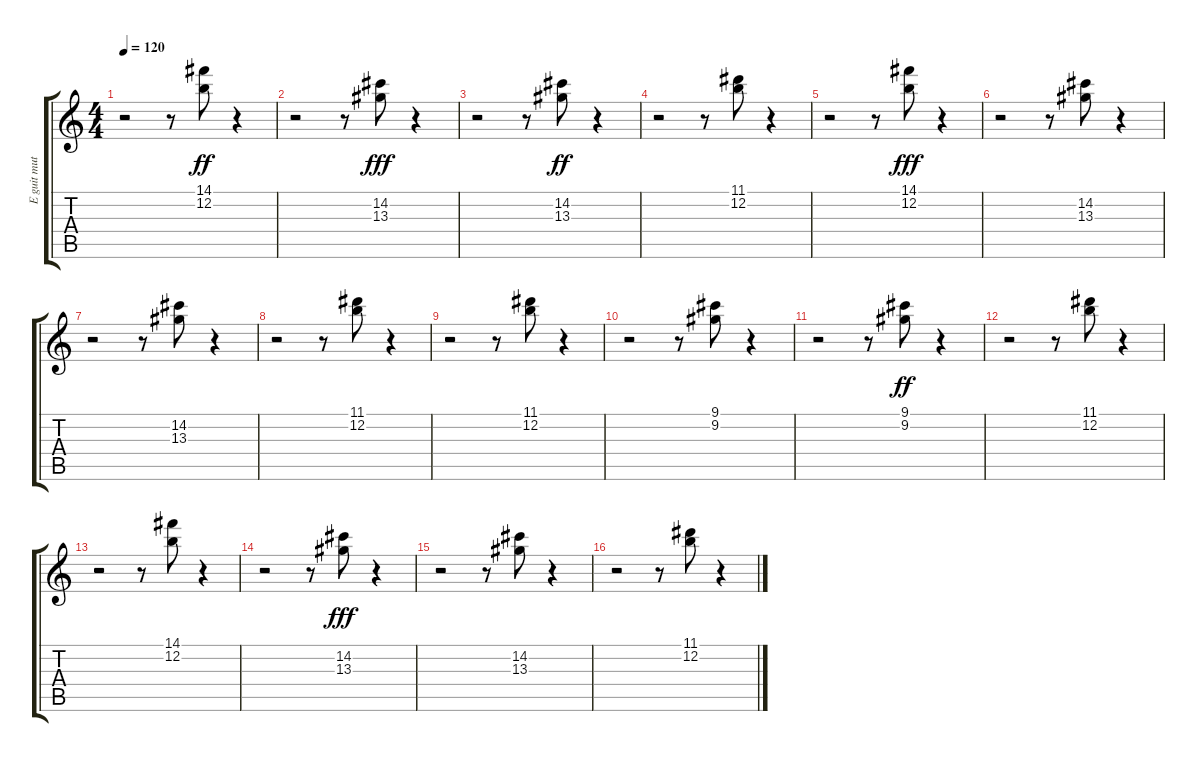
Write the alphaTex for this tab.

\track ("E guit mut" "E guit mut") {instrument electricguitarmuted}
\staff {score tabs}
\tuning (E4 B3 G3 D3 A2 E2) {hide}
\ts (4 4)
\tempo 120
\clef g2
\ks c
r.2{dy ff} r.8 (14.1 12.2).8 r.4 |
r.2 r.8 (14.2 13.3).8{dy fff} r.4 |
r.2 r.8 (14.2 13.3).8{dy ff} r.4 |
r.2 r.8 (11.1 12.2).8 r.4 |
r.2 r.8 (14.1 12.2).8{dy fff} r.4 |
r.2 r.8 (14.2 13.3).8 r.4 |
r.2 r.8 (14.2 13.3).8 r.4 |
r.2 r.8 (11.1 12.2).8 r.4 |
r.2 r.8 (11.1 12.2).8 r.4 |
r.2 r.8 (9.1 9.2).8 r.4 |
r.2 r.8 (9.1 9.2).8{dy ff} r.4 |
r.2 r.8 (11.1 12.2).8 r.4 |
r.2 r.8 (14.1 12.2).8 r.4 |
r.2 r.8 (14.2 13.3).8{dy fff} r.4 |
r.2 r.8 (14.2 13.3).8 r.4 |
r.2 r.8 (11.1 12.2).8 r.4
